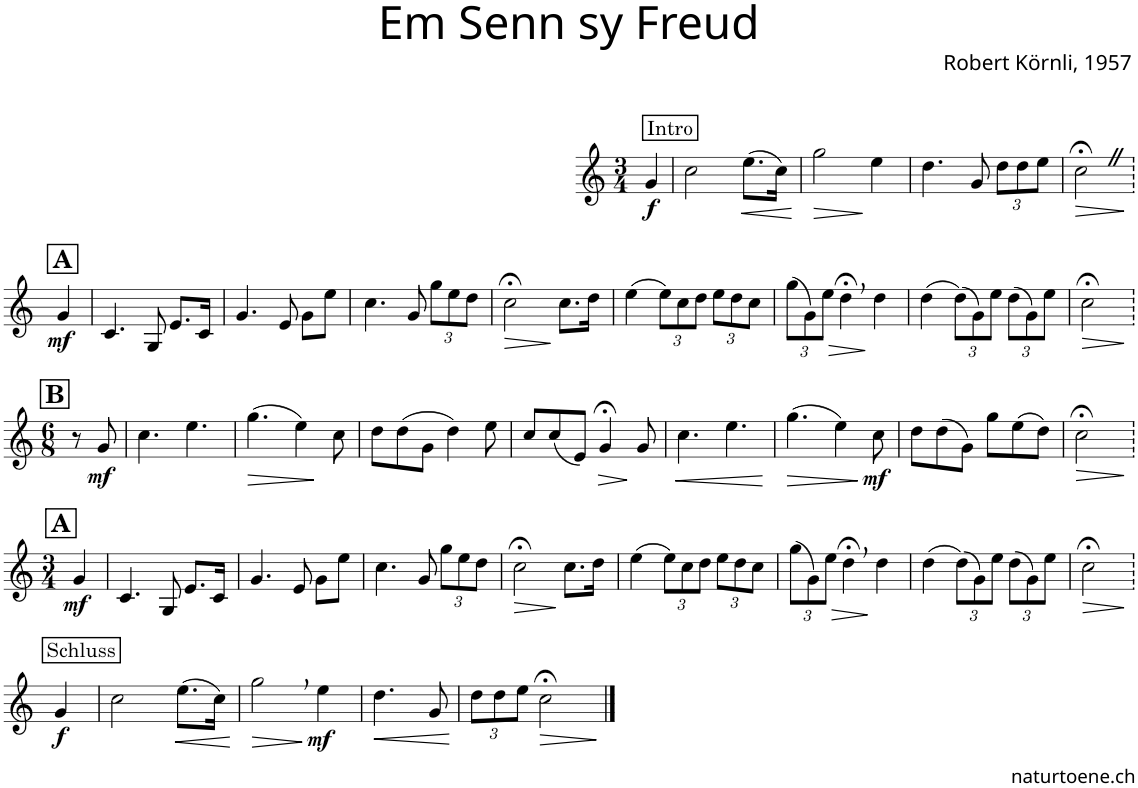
**kern	**dynam
*part1	*part1
*staff1	*staff1
*I"Alphorn	*
*I'Alphn.	*
*clefG2	*
*Trd4c6	*
*k[]	*
*M3/4	*
!!LO:REH:place=s1:a:cj:fs=11:t=Intro
=	=
!	!LO:DY:b
4g/	f
=1	=1
2cc\	.
!	!LO:HP:b
(8.ee\L	<
16cc\Jk)	.
.	[
=2	=2
!	!LO:HP:b
2gg\	>
4ee\	]
=3	=3
4.dd\	.
8g/	.
*Xbrackettup	*
12dd\L	.
12dd\	.
12ee\J	.
=4	=4
!	!LO:HP:b
2cc;<Z\	>
.	]
!!LO:LB:g=z
=4X1	=4X1
!!LO:REH:place=s1:a:B:cj:fs=14:t=A
!	!LO:DY:b
4g/	mf
=5	=5
4.c/	.
8G/	.
8.e/L	.
16c/Jk	.
=6	=6
4.g/	.
8e/	.
8g\L	.
8ee\J	.
=7	=7
4.cc\	.
8g/	.
12gg\L	.
12ee\	.
12dd\J	.
=8	=8
!	!LO:HP:b
2cc;<\	>
8.cc\L	]
16dd\Jk	.
=9	=9
(4ee\	.
12ee\L)	.
12cc\	.
12dd\J	.
12ee\L	.
12dd\	.
12cc\J	.
=10	=10
(12gg\L	.
12g\)	.
!	!LO:HP:b
12ee\J	>
4dd;<,\	.
4dd\	]
=11	=11
(4dd\	.
(12dd\L)	.
12g\)	.
12ee\J	.
(12dd\L	.
12g\)	.
12ee\J	.
=12	=12
!	!LO:HP:b
2cc;<\	>
.	]
!!LO:LB:g=z
!!LO:REH:place=s1:a:B:cj:fs=14:t=B
=12X2	=12X2
*M6/8	*
8r	.
!	!LO:DY:b
8g/	mf
=13	=13
4.cc\	.
4.ee\	.
=14	=14
!	!LO:HP:b
(4.gg\	>
4ee\)	.
8cc\	]
=15	=15
8dd\L	.
(8dd\	.
8g\J	.
4dd\)	.
8ee\	.
=16	=16
8cc/L	.
(8cc/	.
8e/J)	.
!	!LO:HP:b
4g;</	>
8g/	]
=17	=17
!	!LO:HP:b
4.cc\	<
4.ee\	.
.	[
=18	=18
!	!LO:HP:b
(4.gg\	>
4ee\)	.
!	!LO:DY:n=1:b
8cc\	] mf
=19	=19
8dd\L	.
(8dd\	.
8g\J)	.
8gg\L	.
(8ee\	.
8dd\J)	.
=20	=20
!	!LO:HP:b
2cc;<\	>
.	]
!!LO:LB:g=z
!!LO:REH:place=s1:a:B:cj:fs=14:t=A
=20X3	=20X3
*M3/4	*
!	!LO:DY:b
4g/	mf
=21	=21
4.c/	.
8G/	.
8.e/L	.
16c/Jk	.
=22	=22
4.g/	.
8e/	.
8g\L	.
8ee\J	.
=23	=23
4.cc\	.
8g/	.
12gg\L	.
12ee\	.
12dd\J	.
=24	=24
!	!LO:HP:b
2cc;<\	>
8.cc\L	]
16dd\Jk	.
=25	=25
(4ee\	.
12ee\L)	.
12cc\	.
12dd\J	.
12ee\L	.
12dd\	.
12cc\J	.
=26	=26
(12gg\L	.
12g\)	.
!	!LO:HP:b
12ee\J	>
4dd;<,\	.
4dd\	]
=27	=27
(4dd\	.
(12dd\L)	.
12g\)	.
12ee\J	.
(12dd\L	.
12g\)	.
12ee\J	.
=28	=28
!	!LO:HP:b
2cc;<\	>
.	]
!!LO:LB:g=z
!!LO:REH:place=s1:a:cj:fs=11:t=Schluss
=28X4	=28X4
!	!LO:DY:b
4g/	f
=29	=29
2cc\	.
!	!LO:HP:b
(8.ee\L	<
16cc\Jk)	.
.	[
=30	=30
!	!LO:HP:b
2gg,\	>
!	!LO:DY:n=1:b
4ee\	] mf
=31	=31
!	!LO:HP:b
4.dd\	<
8g/	.
.	[
=32	=32
12dd\L	.
12dd\	.
12ee\J	.
!	!LO:HP:b
2cc;<\	>
.	]
==	==
*-	*-
